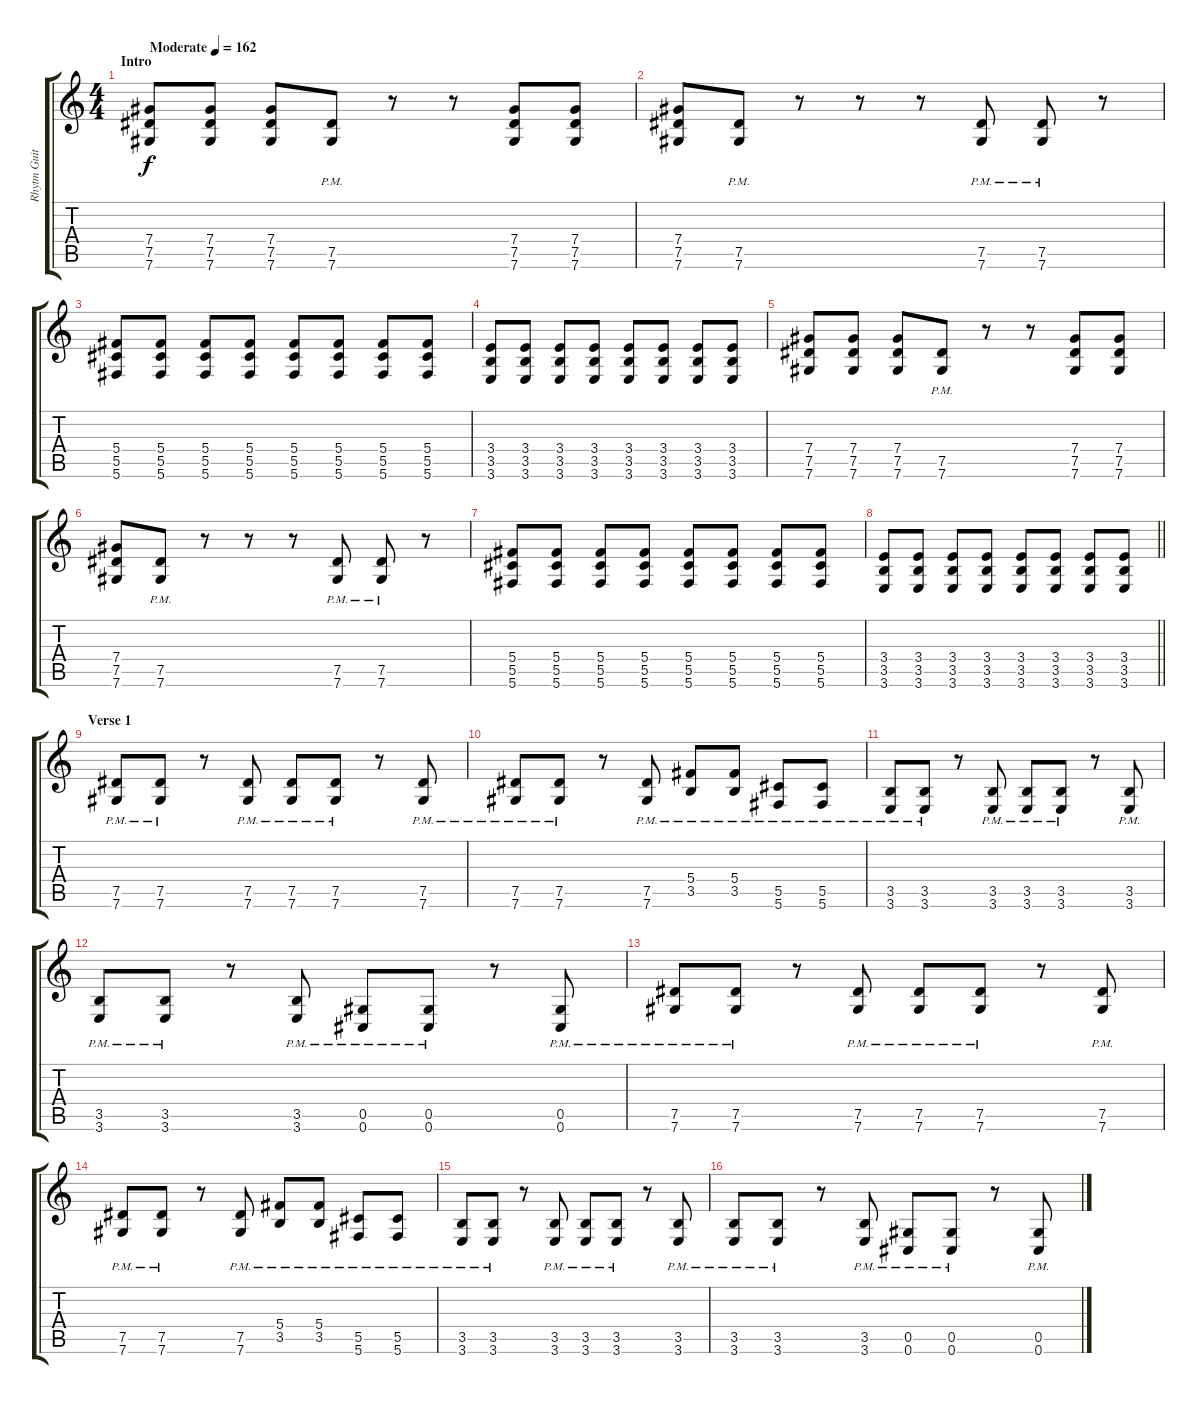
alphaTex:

\track ("Rhytm Guitar [L]" "Rhytm Guit") {instrument distortionguitar}
\staff {score tabs}
\tuning (Eb4 Bb3 Gb3 Db3 Ab2 Db2) {hide}
\ts (4 4)
\section ("" "Intro")
\tempo (162 "Moderate")
\clef g2
\ks c
(7.4 7.5 7.6).8{dy f instrument distortionguitar} (7.4 7.5 7.6).8 (7.4 7.5 7.6).8 (7.5{pm} 7.6{pm}).8 r.8 r.8 (7.4 7.5 7.6).8 (7.4 7.5 7.6).8 |
(7.4 7.5 7.6).8 (7.5{pm} 7.6{pm}).8 r.8 r.8 r.8 (7.5{pm} 7.6{pm}).8 (7.5{pm} 7.6{pm}).8 r.8 |
(5.4 5.5 5.6).8 (5.4 5.5 5.6).8 (5.4 5.5 5.6).8 (5.4 5.5 5.6).8 (5.4 5.5 5.6).8 (5.4 5.5 5.6).8 (5.4 5.5 5.6).8 (5.4 5.5 5.6).8 |
(3.4 3.5 3.6).8 (3.4 3.5 3.6).8 (3.4 3.5 3.6).8 (3.4 3.5 3.6).8 (3.4 3.5 3.6).8 (3.4 3.5 3.6).8 (3.4 3.5 3.6).8 (3.4 3.5 3.6).8 |
(7.4 7.5 7.6).8 (7.4 7.5 7.6).8 (7.4 7.5 7.6).8 (7.5{pm} 7.6{pm}).8 r.8 r.8 (7.4 7.5 7.6).8 (7.4 7.5 7.6).8 |
(7.4 7.5 7.6).8 (7.5{pm} 7.6{pm}).8 r.8 r.8 r.8 (7.5{pm} 7.6{pm}).8 (7.5{pm} 7.6{pm}).8 r.8 |
(5.4 5.5 5.6).8 (5.4 5.5 5.6).8 (5.4 5.5 5.6).8 (5.4 5.5 5.6).8 (5.4 5.5 5.6).8 (5.4 5.5 5.6).8 (5.4 5.5 5.6).8 (5.4 5.5 5.6).8 |
\barLineRight lightlight
(3.4 3.5 3.6).8 (3.4 3.5 3.6).8 (3.4 3.5 3.6).8 (3.4 3.5 3.6).8 (3.4 3.5 3.6).8 (3.4 3.5 3.6).8 (3.4 3.5 3.6).8 (3.4 3.5 3.6).8 |
\section ("" "Verse 1")
(7.5{pm} 7.6{pm}).8 (7.5{pm} 7.6{pm}).8 r.8 (7.5{pm} 7.6{pm}).8 (7.5{pm} 7.6{pm}).8 (7.5{pm} 7.6{pm}).8 r.8 (7.5{pm} 7.6{pm}).8 |
(7.5{pm} 7.6{pm}).8 (7.5{pm} 7.6{pm}).8 r.8 (7.5{pm} 7.6{pm}).8 (5.4{pm} 3.5{pm}).8 (5.4{pm} 3.5{pm}).8 (5.5{pm} 5.6{pm}).8 (5.5{pm} 5.6{pm}).8 |
(3.5{pm} 3.6{pm}).8 (3.5{pm} 3.6{pm}).8 r.8 (3.5{pm} 3.6{pm}).8 (3.5{pm} 3.6{pm}).8 (3.5{pm} 3.6{pm}).8 r.8 (3.5{pm} 3.6{pm}).8 |
(3.5{pm} 3.6{pm}).8 (3.5{pm} 3.6{pm}).8 r.8 (3.5{pm} 3.6{pm}).8 (0.5{pm} 0.6{pm}).8 (0.5{pm} 0.6{pm}).8 r.8 (0.5{pm} 0.6{pm}).8 |
(7.5{pm} 7.6{pm}).8 (7.5{pm} 7.6{pm}).8 r.8 (7.5{pm} 7.6{pm}).8 (7.5{pm} 7.6{pm}).8 (7.5{pm} 7.6{pm}).8 r.8 (7.5{pm} 7.6{pm}).8 |
(7.5{pm} 7.6{pm}).8 (7.5{pm} 7.6{pm}).8 r.8 (7.5{pm} 7.6{pm}).8 (5.4{pm} 3.5{pm}).8 (5.4{pm} 3.5{pm}).8 (5.5{pm} 5.6{pm}).8 (5.5{pm} 5.6{pm}).8 |
(3.5{pm} 3.6{pm}).8 (3.5{pm} 3.6{pm}).8 r.8 (3.5{pm} 3.6{pm}).8 (3.5{pm} 3.6{pm}).8 (3.5{pm} 3.6{pm}).8 r.8 (3.5{pm} 3.6{pm}).8 |
(3.5{pm} 3.6{pm}).8 (3.5{pm} 3.6{pm}).8 r.8 (3.5{pm} 3.6{pm}).8 (0.5{pm} 0.6{pm}).8 (0.5{pm} 0.6{pm}).8 r.8 (0.5{pm} 0.6{pm}).8
